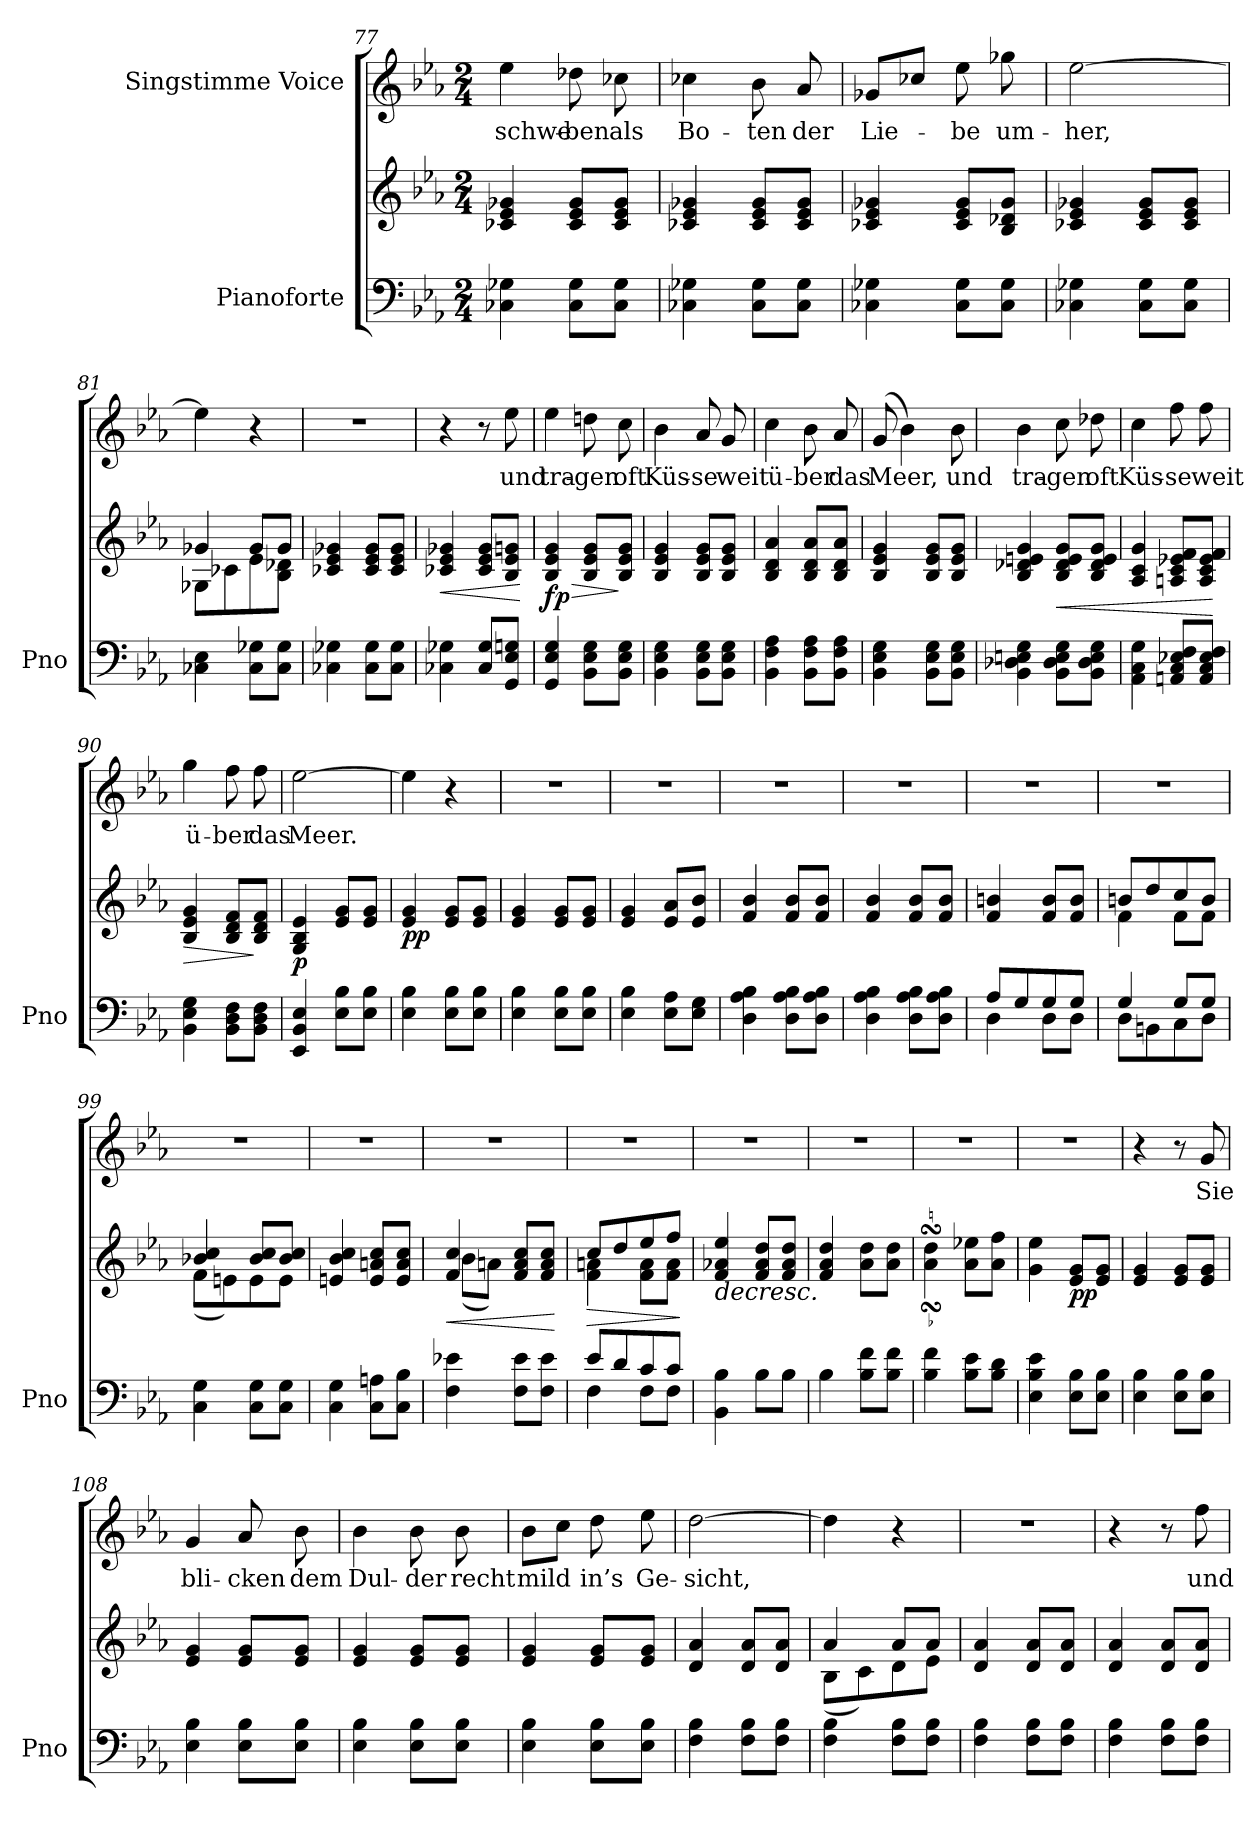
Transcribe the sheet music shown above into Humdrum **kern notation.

**kern	**kern	**dynam	**kern	**text
*part2	*part2	*part2	*part1	*part1
*staff3	*staff2	*staff2/3	*staff1	*staff1
*I"Pianoforte	*	*	*I"Singstimme                       Voice	*
*I'Pno	*	*	*	*
*clefF4	*clefG2	*	*clefG2	*
*k[b-e-a-]	*k[b-e-a-]	*	*k[b-e-a-]	*
*M2/4	*M2/4	*	*M2/4	*
=77	=77	=77	=77	=77
!	!	!	!	!LO:LY:b
4C-X\ 4G-X\	4c-X/ 4e-/ 4g-X/	.	4ee-\	schwe-
!	!	!	!	!LO:LY:b
8C-\ 8G-\L	8c-/ 8e-/ 8g-/L	.	8dd-X\	-ben
!	!	!	!	!LO:LY:b
8C-\ 8G-\J	8c-/ 8e-/ 8g-/J	.	8cc-X\	als
!!LO:LB:g=z
=78	=78	=78	=78	=78
!	!	!	!	!LO:LY:b
4C-X\ 4G-X\	4c-X/ 4e-/ 4g-X/	.	4cc-X\	Bo-
!	!	!	!	!LO:LY:b
8C-\ 8G-\L	8c-/ 8e-/ 8g-/L	.	8b-\	-ten
!	!	!	!	!LO:LY:b
8C-\ 8G-\J	8c-/ 8e-/ 8g-/J	.	8a-/	der
=79	=79	=79	=79	=79
!	!	!	!	!LO:LY:b
4C-X\ 4G-X\	4c-X/ 4e-/ 4g-X/	.	8g-X/L	Lie-
.	.	.	8cc-X/J	.
!	!	!	!	!LO:LY:b
8C-\ 8G-\L	8c-/ 8e-/ 8g-/L	.	8ee-\	-be
!	!	!	!	!LO:LY:b
8C-\ 8G-\J	8B-/ 8d-X/ 8g-/J	.	8gg-X\	um-
=80	=80	=80	=80	=80
!	!	!	!	!LO:LY:b
4C-X\ 4G-X\	4c-X/ 4e-/ 4g-X/	.	[2ee-\	-her,
8C-\ 8G-\L	8c-/ 8e-/ 8g-/L	.	.	.
8C-\ 8G-\J	8c-/ 8e-/ 8g-/J	.	.	.
=81	=81	=81	=81	=81
*	*^	*	*	*
4C-X\ 4E-\	4g-X/	8G-X\L	.	4ee-\]	.
.	.	8c-X\	.	.	.
8C-\ 8G-X\L	8g-/L	8e-\	.	4r	.
8C-\ 8G-\J	8g-/J	8B-\ 8d-X\J	.	.	.
*	*v	*v	*	*	*
=82	=82	=82	=82	=82
4C-X\ 4G-X\	4c-X/ 4e-/ 4g-X/	.	2r	.
8C-\ 8G-\L	8c-/ 8e-/ 8g-/L	.	.	.
8C-\ 8G-\J	8c-/ 8e-/ 8g-/J	.	.	.
=83	=83	=83	=83	=83
!	!	!LO:HP:b	!	!
4C-X\ 4G-X\	4c-X/ 4e-/ 4g-X/	<	4r	.
8C-/ 8G-/L	8c-/ 8e-/ 8g-/L	.	8r	.
!	!	!	!	!LO:LY:b
8GG/ 8E-/ 8Gn/J	8B-/ 8e-/ 8gn/J	.	8ee-\	und
.	.	[	.	.
=84	=84	=84	=84	=84
!	!	!LO:HP:b	!	!LO:LY:b
!	!	!LO:DY:n=1:b	!	!
4GG/ 4E-/ 4G/	4B-/ 4e-/ 4g/	> fp	4ee-\	tra-
!	!	!	!	!LO:LY:b
8BB-\ 8E-\ 8G\L	8B-/ 8e-/ 8g/L	.	8ddn\	-gen
!	!	!	!	!LO:LY:b
8BB-\ 8E-\ 8G\J	8B-/ 8e-/ 8g/J	]	8cc\	oft
!!LO:LB:g=z
=85	=85	=85	=85	=85
!	!	!	!	!LO:LY:b
4BB-\ 4E-\ 4G\	4B-/ 4e-/ 4g/	.	4b-\	Küs-
!	!	!	!	!LO:LY:b
8BB-\ 8E-\ 8G\L	8B-/ 8e-/ 8g/L	.	8a-/	-se
!	!	!	!	!LO:LY:b
8BB-\ 8E-\ 8G\J	8B-/ 8e-/ 8g/J	.	8g/	weit
=86	=86	=86	=86	=86
!	!	!	!	!LO:LY:b
4BB-\ 4F\ 4A-\	4B-/ 4d/ 4a-/	.	4cc\	ü-
!	!	!	!	!LO:LY:b
8BB-\ 8F\ 8A-\L	8B-/ 8d/ 8a-/L	.	8b-\	-ber
!	!	!	!	!LO:LY:b
8BB-\ 8F\ 8A-\J	8B-/ 8d/ 8a-/J	.	8a-/	das
=87	=87	=87	=87	=87
!	!	!	!	!LO:LY:b
4BB-\ 4E-\ 4G\	4B-/ 4e-/ 4g/	.	(8g/	Meer,
.	.	.	4b-\)	.
8BB-\ 8E-\ 8G\L	8B-/ 8e-/ 8g/L	.	.	.
!	!	!	!	!LO:LY:b
8BB-\ 8E-\ 8G\J	8B-/ 8e-/ 8g/J	.	8b-\	und
=88	=88	=88	=88	=88
!	!	!	!	!LO:LY:b
4BB-\ 4D-X\ 4En\ 4G\	4B-/ 4d-X/ 4en/ 4g/	.	4b-\	tra-
!	!	!LO:HP:b	!	!LO:LY:b
8BB-\ 8D-\ 8E\ 8G\L	8B-/ 8d-/ 8e/ 8g/L	<	8cc\	-gen
!	!	!	!	!LO:LY:b
8BB-\ 8D-\ 8E\ 8G\J	8B-/ 8d-/ 8e/ 8g/J	.	8dd-X\	oft
=89	=89	=89	=89	=89
!	!	!	!	!LO:LY:b
4AA-\ 4C\ 4G\	4A-/ 4c/ 4g/	.	4cc\	Küs-
!	!	!	!	!LO:LY:b
8AAn/ 8C/ 8E-X/ 8F/L	8An/ 8c/ 8e-X/ 8f/L	.	8ff\	-se
!	!	!	!	!LO:LY:b
8AA/ 8C/ 8E-/ 8F/J	8A/ 8c/ 8e-/ 8f/J	.	8ff\	weit
.	.	[	.	.
=90	=90	=90	=90	=90
!	!	!LO:HP:b	!	!LO:LY:b
4BB-\ 4E-\ 4G\	4B-/ 4e-/ 4g/	>	4gg\	ü-
!	!	!	!	!LO:LY:b
8BB-\ 8D\ 8F\L	8B-/ 8d/ 8f/L	.	8ff\	-ber
!	!	!	!	!LO:LY:b
8BB-\ 8D\ 8F\J	8B-/ 8d/ 8f/J	]	8ff\	das
=91	=91	=91	=91	=91
!	!	!LO:DY:b	!	!LO:LY:b
4EE-/ 4BB-/ 4E-/	4G/ 4B-/ 4e-/	p	[2ee-\	Meer.
8E-\ 8B-\L	8e-/ 8g/L	.	.	.
8E-\ 8B-\J	8e-/ 8g/J	.	.	.
!!LO:LB:g=z
=92	=92	=92	=92	=92
!	!	!LO:DY:b	!	!
4E-\ 4B-\	4e-/ 4g/	pp	4ee-\]	.
8E-\ 8B-\L	8e-/ 8g/L	.	4r	.
8E-\ 8B-\J	8e-/ 8g/J	.	.	.
=93	=93	=93	=93	=93
4E-\ 4B-\	4e-/ 4g/	.	2r	.
8E-\ 8B-\L	8e-/ 8g/L	.	.	.
8E-\ 8B-\J	8e-/ 8g/J	.	.	.
=94	=94	=94	=94	=94
4E-\ 4B-\	4e-/ 4g/	.	2r	.
8E-\ 8A-\L	8e-/ 8a-/L	.	.	.
8E-\ 8G\J	8e-/ 8b-/J	.	.	.
=95	=95	=95	=95	=95
4D\ 4A-\ 4B-\	4f/ 4b-/	.	2r	.
8D\ 8A-\ 8B-\L	8f/ 8b-/L	.	.	.
8D\ 8A-\ 8B-\J	8f/ 8b-/J	.	.	.
=96	=96	=96	=96	=96
4D\ 4A-\ 4B-\	4f/ 4b-/	.	2r	.
8D\ 8A-\ 8B-\L	8f/ 8b-/L	.	.	.
8D\ 8A-\ 8B-\J	8f/ 8b-/J	.	.	.
=97	=97	=97	=97	=97
*^	*	*	*	*
8A-/L	4D\	4f/ 4bn/	.	2r	.
8G/	.	.	.	.	.
8G/	8D\L	8f/ 8b/L	.	.	.
8G/J	8D\J	8f/ 8b/J	.	.	.
=98	=98	=98	=98	=98	=98
*	*	*^	*	*	*
4G/	8D\L	8bn/L	4f\	.	2r	.
.	8BBn\	8dd/	.	.	.	.
8G/L	8C\	8cc/	8f\L	.	.	.
8G/J	8D\J	8b/J	8f\J	.	.	.
*v	*v	*	*	*	*	*
=99	=99	=99	=99	=99	=99
4C\ 4G\	4b-X/ 4cc/	(8f\L	.	2r	.
.	.	8en\)	.	.	.
8C\ 8G\L	8b-/ 8cc/L	8e\	.	.	.
8C\ 8G\J	8b-/ 8cc/J	8e\J	.	.	.
!!LO:LB:g=z
=100	=100	=100	=100	=100	=100
!	!LO:TX:b:i:t=cresc.	!	!	!	!
*	*v	*v	*	*	*
4C\ 4G\	4en/ 4b-/ 4cc/	.	2r	.
8C\ 8An\L	8e/ 8an/ 8cc/L	.	.	.
8C\ 8B-\J	8e/ 8a/ 8cc/J	.	.	.
=101	=101	=101	=101	=101
!	!	!LO:HP:b	!	!
*	*^	*	*	*
4F\ 4e-X\	4f/ 4cc/	(8b-\L	<	2r	.
.	.	8an\J)	.	.	.
8F\ 8e-\L	8f/ 8a/ 8cc/L	4ryy	.	.	.
8F\ 8e-\J	8f/ 8a/ 8cc/J	.	.	.	.
*	*v	*v	*	*	*
.	.	[	.	.
=102	=102	=102	=102	=102
*^	*	*	*	*
!	!	!	!LO:HP:b	!	!
*	*	*^	*	*	*
8e-/L	4F\	8cc/L	4f\ 4an\	>	2r	.
8d/	.	8dd/	.	.	.	.
8c/	8F\L	8ee-/	8f\ 8a\L	.	.	.
8c/J	8F\J	8ff/J	8f\ 8a\J	.	.	.
*v	*v	*	*	*	*	*
*	*v	*v	*	*	*
.	.	]	.	.
=103	=103	=103	=103	=103
!	!LO:TX:b:i:t=decresc.	!	!	!
4BB-\ 4B-\	4f/ 4a-X/ 4ee-/	.	2r	.
8B-\L	8f/ 8a-/ 8dd/L	.	.	.
8B-\J	8f/ 8a-/ 8dd/J	.	.	.
=104	=104	=104	=104	=104
4B-\	4f/ 4a-/ 4dd/	.	2r	.
8B-\ 8f\L	8a-\ 8dd\L	.	.	.
8B-\ 8f\J	8a-\ 8dd\J	.	.	.
=105	=105	=105	=105	=105
4B-\ 4f\	4a-\sSSS 4dd\sSSS	.	2r	.
8B-\ 8e-\L	8a-\ 8ee-\L	.	.	.
8B-\ 8d\J	8a-\ 8ff\J	.	.	.
=106	=106	=106	=106	=106
4E-\ 4B-\ 4e-\	4g\ 4ee-\	.	2r	.
!	!	!LO:DY:b	!	!
8E-\ 8B-\L	8e-/ 8g/L	pp	.	.
8E-\ 8B-\J	8e-/ 8g/J	.	.	.
=107	=107	=107	=107	=107
4E-\ 4B-\	4e-/ 4g/	.	4r	.
8E-\ 8B-\L	8e-/ 8g/L	.	8r	.
!	!	!	!	!LO:LY:b
8E-\ 8B-\J	8e-/ 8g/J	.	8g/	Sie
!!LO:PB:g=z
=108	=108	=108	=108	=108
!	!	!	!	!LO:LY:b
4E-\ 4B-\	4e-/ 4g/	.	4g/	bli-
!	!	!	!	!LO:LY:b
8E-\ 8B-\L	8e-/ 8g/L	.	8a-/	-cken
!	!	!	!	!LO:LY:b
8E-\ 8B-\J	8e-/ 8g/J	.	8b-\	dem
=109	=109	=109	=109	=109
!	!	!	!	!LO:LY:b
4E-\ 4B-\	4e-/ 4g/	.	4b-\	Dul-
!	!	!	!	!LO:LY:b
8E-\ 8B-\L	8e-/ 8g/L	.	8b-\	-der
!	!	!	!	!LO:LY:b
8E-\ 8B-\J	8e-/ 8g/J	.	8b-\	recht
=110	=110	=110	=110	=110
!	!	!	!	!LO:LY:b
4E-\ 4B-\	4e-/ 4g/	.	8b-\L	mild
.	.	.	8cc\J	.
!	!	!	!	!LO:LY:b
8E-\ 8B-\L	8e-/ 8g/L	.	8dd\	in’s
!	!	!	!	!LO:LY:b
8E-\ 8B-\J	8e-/ 8g/J	.	8ee-\	Ge-
=111	=111	=111	=111	=111
!	!	!	!	!LO:LY:b
4F\ 4B-\	4d/ 4a-/	.	[2dd\	-sicht,
8F\ 8B-\L	8d/ 8a-/L	.	.	.
8F\ 8B-\J	8d/ 8a-/J	.	.	.
=112	=112	=112	=112	=112
*	*^	*	*	*
4F\ 4B-\	4a-/	(8B-\L	.	4dd\]	.
.	.	8c\)	.	.	.
8F\ 8B-\L	8a-/L	8d\	.	4r	.
8F\ 8B-\J	8a-/J	8e-\J	.	.	.
*	*v	*v	*	*	*
=113	=113	=113	=113	=113
4F\ 4B-\	4d/ 4a-/	.	2r	.
8F\ 8B-\L	8d/ 8a-/L	.	.	.
8F\ 8B-\J	8d/ 8a-/J	.	.	.
=114	=114	=114	=114	=114
4F\ 4B-\	4d/ 4a-/	.	4r	.
8F\ 8B-\L	8d/ 8a-/L	.	8r	.
!	!	!	!	!LO:LY:b
8F\ 8B-\J	8d/ 8a-/J	.	8ff\	und
=	=	=	=	=
*-	*-	*-	*-	*-
